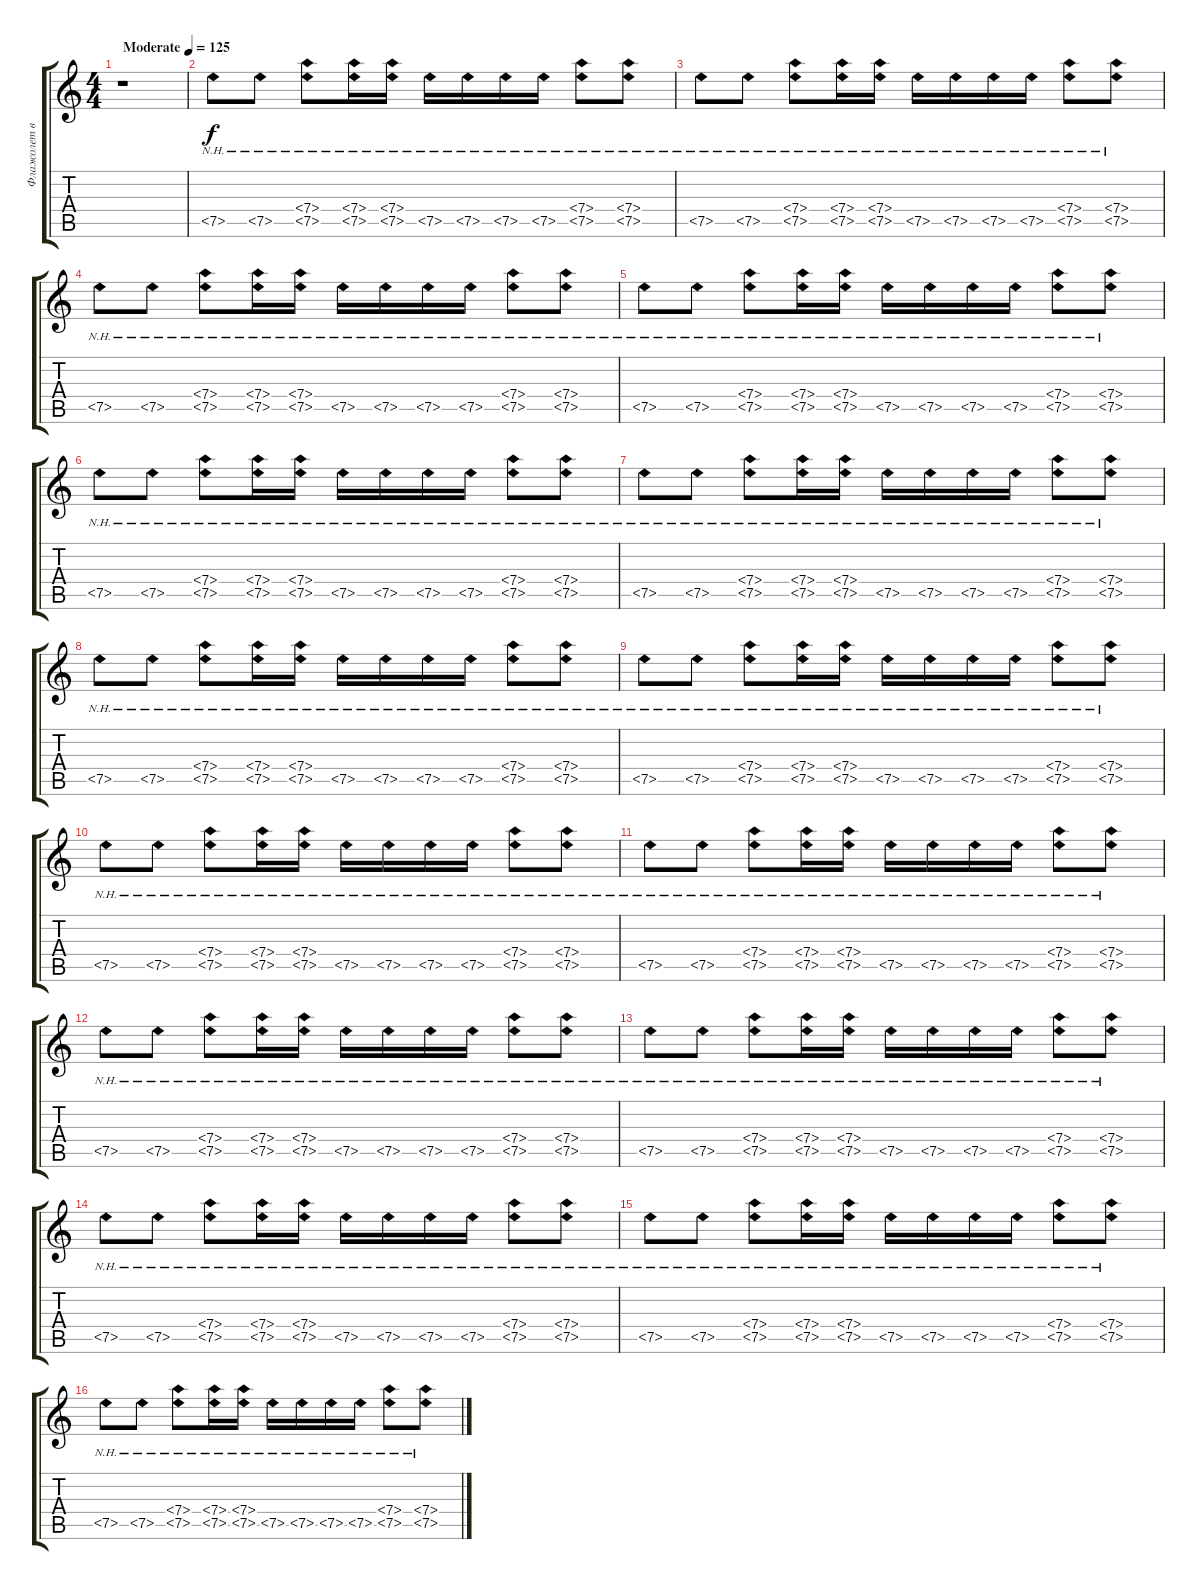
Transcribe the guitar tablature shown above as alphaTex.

\track ("Флажолет вступлениие" "Флажолет в") {instrument overdrivenguitar}
\staff {score tabs}
\tuning (E4 B3 G3 D3 A2 E2) {hide}
\ts (4 4)
\tempo (125 "Moderate")
\clef g2
\ks c
r.1{dy f instrument overdrivenguitar} |
7.5{nh}.8 7.5{nh}.8 (7.4{nh} 7.5{nh}).8 (7.4{nh} 7.5{nh}).16 (7.4{nh} 7.5{nh}).16 7.5{nh}.16 7.5{nh}.16 7.5{nh}.16 7.5{nh}.16 (7.4{nh} 7.5{nh}).8 (7.4{nh} 7.5{nh}).8 |
7.5{nh}.8 7.5{nh}.8 (7.4{nh} 7.5{nh}).8 (7.4{nh} 7.5{nh}).16 (7.4{nh} 7.5{nh}).16 7.5{nh}.16 7.5{nh}.16 7.5{nh}.16 7.5{nh}.16 (7.4{nh} 7.5{nh}).8 (7.4{nh} 7.5{nh}).8 |
7.5{nh}.8 7.5{nh}.8 (7.4{nh} 7.5{nh}).8 (7.4{nh} 7.5{nh}).16 (7.4{nh} 7.5{nh}).16 7.5{nh}.16 7.5{nh}.16 7.5{nh}.16 7.5{nh}.16 (7.4{nh} 7.5{nh}).8 (7.4{nh} 7.5{nh}).8 |
7.5{nh}.8 7.5{nh}.8 (7.4{nh} 7.5{nh}).8 (7.4{nh} 7.5{nh}).16 (7.4{nh} 7.5{nh}).16 7.5{nh}.16 7.5{nh}.16 7.5{nh}.16 7.5{nh}.16 (7.4{nh} 7.5{nh}).8 (7.4{nh} 7.5{nh}).8 |
7.5{nh}.8 7.5{nh}.8 (7.4{nh} 7.5{nh}).8 (7.4{nh} 7.5{nh}).16 (7.4{nh} 7.5{nh}).16 7.5{nh}.16 7.5{nh}.16 7.5{nh}.16 7.5{nh}.16 (7.4{nh} 7.5{nh}).8 (7.4{nh} 7.5{nh}).8 |
7.5{nh}.8 7.5{nh}.8 (7.4{nh} 7.5{nh}).8 (7.4{nh} 7.5{nh}).16 (7.4{nh} 7.5{nh}).16 7.5{nh}.16 7.5{nh}.16 7.5{nh}.16 7.5{nh}.16 (7.4{nh} 7.5{nh}).8 (7.4{nh} 7.5{nh}).8 |
7.5{nh}.8 7.5{nh}.8 (7.4{nh} 7.5{nh}).8 (7.4{nh} 7.5{nh}).16 (7.4{nh} 7.5{nh}).16 7.5{nh}.16 7.5{nh}.16 7.5{nh}.16 7.5{nh}.16 (7.4{nh} 7.5{nh}).8 (7.4{nh} 7.5{nh}).8 |
7.5{nh}.8 7.5{nh}.8 (7.4{nh} 7.5{nh}).8 (7.4{nh} 7.5{nh}).16 (7.4{nh} 7.5{nh}).16 7.5{nh}.16 7.5{nh}.16 7.5{nh}.16 7.5{nh}.16 (7.4{nh} 7.5{nh}).8 (7.4{nh} 7.5{nh}).8 |
7.5{nh}.8 7.5{nh}.8 (7.4{nh} 7.5{nh}).8 (7.4{nh} 7.5{nh}).16 (7.4{nh} 7.5{nh}).16 7.5{nh}.16 7.5{nh}.16 7.5{nh}.16 7.5{nh}.16 (7.4{nh} 7.5{nh}).8 (7.4{nh} 7.5{nh}).8 |
7.5{nh}.8 7.5{nh}.8 (7.4{nh} 7.5{nh}).8 (7.4{nh} 7.5{nh}).16 (7.4{nh} 7.5{nh}).16 7.5{nh}.16 7.5{nh}.16 7.5{nh}.16 7.5{nh}.16 (7.4{nh} 7.5{nh}).8 (7.4{nh} 7.5{nh}).8 |
7.5{nh}.8 7.5{nh}.8 (7.4{nh} 7.5{nh}).8 (7.4{nh} 7.5{nh}).16 (7.4{nh} 7.5{nh}).16 7.5{nh}.16 7.5{nh}.16 7.5{nh}.16 7.5{nh}.16 (7.4{nh} 7.5{nh}).8 (7.4{nh} 7.5{nh}).8 |
7.5{nh}.8 7.5{nh}.8 (7.4{nh} 7.5{nh}).8 (7.4{nh} 7.5{nh}).16 (7.4{nh} 7.5{nh}).16 7.5{nh}.16 7.5{nh}.16 7.5{nh}.16 7.5{nh}.16 (7.4{nh} 7.5{nh}).8 (7.4{nh} 7.5{nh}).8 |
7.5{nh}.8 7.5{nh}.8 (7.4{nh} 7.5{nh}).8 (7.4{nh} 7.5{nh}).16 (7.4{nh} 7.5{nh}).16 7.5{nh}.16 7.5{nh}.16 7.5{nh}.16 7.5{nh}.16 (7.4{nh} 7.5{nh}).8 (7.4{nh} 7.5{nh}).8 |
7.5{nh}.8 7.5{nh}.8 (7.4{nh} 7.5{nh}).8 (7.4{nh} 7.5{nh}).16 (7.4{nh} 7.5{nh}).16 7.5{nh}.16 7.5{nh}.16 7.5{nh}.16 7.5{nh}.16 (7.4{nh} 7.5{nh}).8 (7.4{nh} 7.5{nh}).8 |
7.5{nh}.8 7.5{nh}.8 (7.4{nh} 7.5{nh}).8 (7.4{nh} 7.5{nh}).16 (7.4{nh} 7.5{nh}).16 7.5{nh}.16 7.5{nh}.16 7.5{nh}.16 7.5{nh}.16 (7.4{nh} 7.5{nh}).8 (7.4{nh} 7.5{nh}).8
